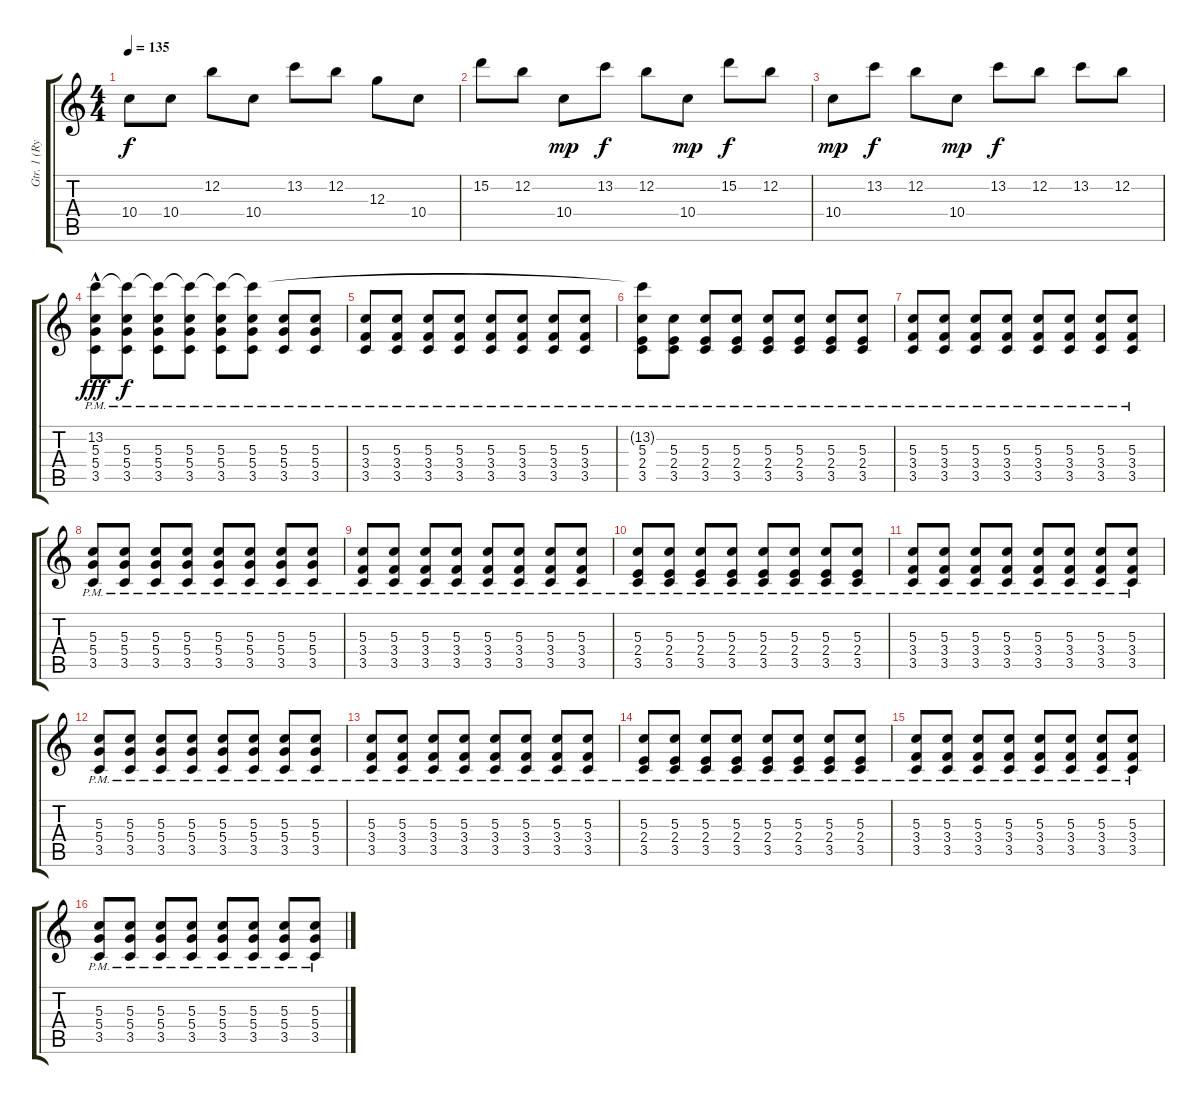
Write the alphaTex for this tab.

\track ("Gtr. 1 (Ryan key)" "Gtr. 1 (Ry") {instrument acousticguitarsteel}
\staff {score tabs}
\tuning (E4 B3 G3 D3 A2 E2) {hide}
\ts (4 4)
\tempo 135
\clef g2
\ks c
10.4{t}.8{dy f} 10.4.8 12.2.8 10.4.8 13.2.8 12.2.8 12.3.8 10.4.8 |
15.2.8 12.2.8 10.4.8{dy mp} 13.2.8{dy f} 12.2.8 10.4.8{dy mp} 15.2.8{dy f} 12.2.8 |
10.4.8{dy mp} 13.2.8{dy f} 12.2.8 10.4.8{dy mp} 13.2.8{dy f} 12.2.8 13.2.8 12.2.8 |
(13.2{hac} 5.3{pm} 5.4{pm} 3.5{pm}).8{dy fff} (13.2{t} 5.3{pm} 5.4{pm} 3.5{pm}).8{dy f} (13.2{t} 5.3{pm} 5.4{pm} 3.5{pm}).8 (13.2{t} 5.3{pm} 5.4{pm} 3.5{pm}).8 (13.2{t} 5.3{pm} 5.4{pm} 3.5{pm}).8 (13.2{t} 5.3{pm} 5.4{pm} 3.5{pm}).8 (5.3{pm} 5.4{pm} 3.5{pm}).8 (5.3{pm} 5.4{pm} 3.5{pm}).8 |
(5.3{pm} 3.4{pm} 3.5{pm}).8 (5.3{pm} 3.4{pm} 3.5{pm}).8 (5.3{pm} 3.4{pm} 3.5{pm}).8 (5.3{pm} 3.4{pm} 3.5{pm}).8 (5.3{pm} 3.4{pm} 3.5{pm}).8 (5.3{pm} 3.4{pm} 3.5{pm}).8 (5.3{pm} 3.4{pm} 3.5{pm}).8 (5.3{pm} 3.4{pm} 3.5{pm}).8 |
(13.2{t} 5.3{pm} 2.4{pm} 3.5{pm}).8 (5.3{pm} 2.4{pm} 3.5{pm}).8 (5.3{pm} 2.4{pm} 3.5{pm}).8 (5.3{pm} 2.4{pm} 3.5{pm}).8 (5.3{pm} 2.4{pm} 3.5{pm}).8 (5.3{pm} 2.4{pm} 3.5{pm}).8 (5.3{pm} 2.4{pm} 3.5{pm}).8 (5.3{pm} 2.4{pm} 3.5{pm}).8 |
(5.3{pm} 3.4{pm} 3.5{pm}).8 (5.3{pm} 3.4{pm} 3.5{pm}).8 (5.3{pm} 3.4{pm} 3.5{pm}).8 (5.3{pm} 3.4{pm} 3.5{pm}).8 (5.3{pm} 3.4{pm} 3.5{pm}).8 (5.3{pm} 3.4{pm} 3.5{pm}).8 (5.3{pm} 3.4{pm} 3.5{pm}).8 (5.3{pm} 3.4{pm} 3.5{pm}).8 |
(5.3{pm} 5.4{pm} 3.5{pm}).8 (5.3{pm} 5.4{pm} 3.5{pm}).8 (5.3{pm} 5.4{pm} 3.5{pm}).8 (5.3{pm} 5.4{pm} 3.5{pm}).8 (5.3{pm} 5.4{pm} 3.5{pm}).8 (5.3{pm} 5.4{pm} 3.5{pm}).8 (5.3{pm} 5.4{pm} 3.5{pm}).8 (5.3{pm} 5.4{pm} 3.5{pm}).8 |
(5.3{pm} 3.4{pm} 3.5{pm}).8 (5.3{pm} 3.4{pm} 3.5{pm}).8 (5.3{pm} 3.4{pm} 3.5{pm}).8 (5.3{pm} 3.4{pm} 3.5{pm}).8 (5.3{pm} 3.4{pm} 3.5{pm}).8 (5.3{pm} 3.4{pm} 3.5{pm}).8 (5.3{pm} 3.4{pm} 3.5{pm}).8 (5.3{pm} 3.4{pm} 3.5{pm}).8 |
(5.3{pm} 2.4{pm} 3.5{pm}).8 (5.3{pm} 2.4{pm} 3.5{pm}).8 (5.3{pm} 2.4{pm} 3.5{pm}).8 (5.3{pm} 2.4{pm} 3.5{pm}).8 (5.3{pm} 2.4{pm} 3.5{pm}).8 (5.3{pm} 2.4{pm} 3.5{pm}).8 (5.3{pm} 2.4{pm} 3.5{pm}).8 (5.3{pm} 2.4{pm} 3.5{pm}).8 |
(5.3{pm} 3.4{pm} 3.5{pm}).8 (5.3{pm} 3.4{pm} 3.5{pm}).8 (5.3{pm} 3.4{pm} 3.5{pm}).8 (5.3{pm} 3.4{pm} 3.5{pm}).8 (5.3{pm} 3.4{pm} 3.5{pm}).8 (5.3{pm} 3.4{pm} 3.5{pm}).8 (5.3{pm} 3.4{pm} 3.5{pm}).8 (5.3{pm} 3.4{pm} 3.5{pm}).8 |
(5.3{pm} 5.4{pm} 3.5{pm}).8 (5.3{pm} 5.4{pm} 3.5{pm}).8 (5.3{pm} 5.4{pm} 3.5{pm}).8 (5.3{pm} 5.4{pm} 3.5{pm}).8 (5.3{pm} 5.4{pm} 3.5{pm}).8 (5.3{pm} 5.4{pm} 3.5{pm}).8 (5.3{pm} 5.4{pm} 3.5{pm}).8 (5.3{pm} 5.4{pm} 3.5{pm}).8 |
(5.3{pm} 3.4{pm} 3.5{pm}).8 (5.3{pm} 3.4{pm} 3.5{pm}).8 (5.3{pm} 3.4{pm} 3.5{pm}).8 (5.3{pm} 3.4{pm} 3.5{pm}).8 (5.3{pm} 3.4{pm} 3.5{pm}).8 (5.3{pm} 3.4{pm} 3.5{pm}).8 (5.3{pm} 3.4{pm} 3.5{pm}).8 (5.3{pm} 3.4{pm} 3.5{pm}).8 |
(5.3{pm} 2.4{pm} 3.5{pm}).8 (5.3{pm} 2.4{pm} 3.5{pm}).8 (5.3{pm} 2.4{pm} 3.5{pm}).8 (5.3{pm} 2.4{pm} 3.5{pm}).8 (5.3{pm} 2.4{pm} 3.5{pm}).8 (5.3{pm} 2.4{pm} 3.5{pm}).8 (5.3{pm} 2.4{pm} 3.5{pm}).8 (5.3{pm} 2.4{pm} 3.5{pm}).8 |
(5.3{pm} 3.4{pm} 3.5{pm}).8 (5.3{pm} 3.4{pm} 3.5{pm}).8 (5.3{pm} 3.4{pm} 3.5{pm}).8 (5.3{pm} 3.4{pm} 3.5{pm}).8 (5.3{pm} 3.4{pm} 3.5{pm}).8 (5.3{pm} 3.4{pm} 3.5{pm}).8 (5.3{pm} 3.4{pm} 3.5{pm}).8 (5.3{pm} 3.4{pm} 3.5{pm}).8 |
(5.3{pm} 5.4{pm} 3.5{pm}).8 (5.3{pm} 5.4{pm} 3.5{pm}).8 (5.3{pm} 5.4{pm} 3.5{pm}).8 (5.3{pm} 5.4{pm} 3.5{pm}).8 (5.3{pm} 5.4{pm} 3.5{pm}).8 (5.3{pm} 5.4{pm} 3.5{pm}).8 (5.3{pm} 5.4{pm} 3.5{pm}).8 (5.3{pm} 5.4{pm} 3.5{pm}).8
